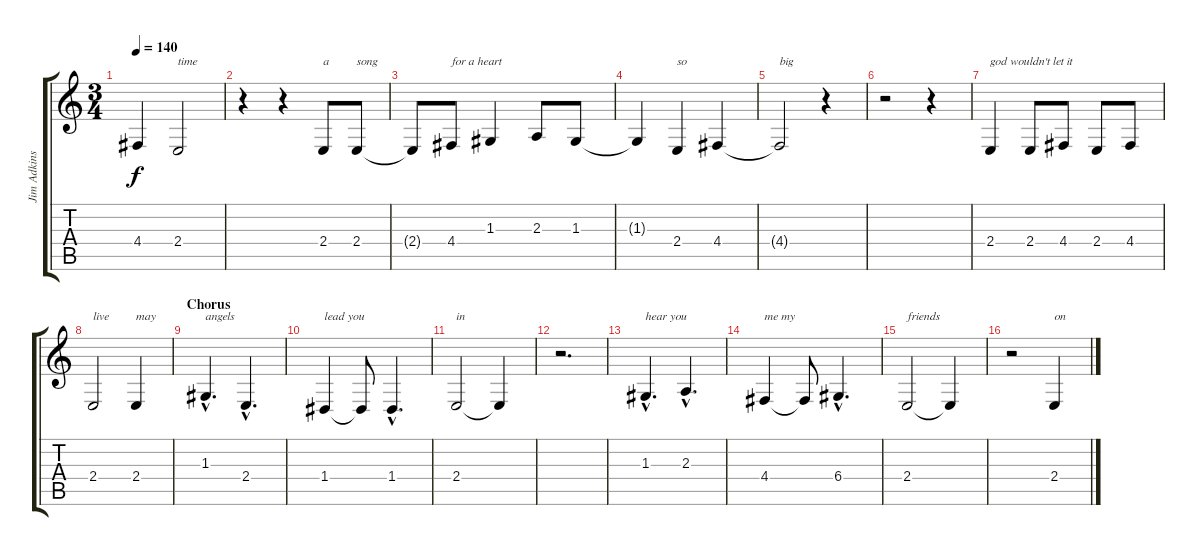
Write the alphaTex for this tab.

\track ("Jim Adkins - Voice I" "Jim Adkins") {instrument sopranosax}
\staff {score tabs}
\tuning (E4 B3 G3 D3 A2 E2) {hide}
\ts (3 4)
\tempo 140
\clef g2
\ks c
4.4{t}.4{dy f} 2.4.2{txt "time"} |
r.4 r.4 2.4.8{txt "a"} 2.4.8{txt "song"} |
2.4{t}.8 4.4.8{txt "for a heart"} 1.3.4 2.3.8 1.3.8 |
1.3{t}.4 2.4.4{txt "so"} 4.4.4 |
4.4{t}.2{txt "big"} r.4 |
r.2 r.4 |
2.4.4{txt "god wouldn't let it"} 2.4.8 4.4.8 2.4.8 4.4.8 |
2.4.2{txt "live"} 2.4.4{txt "may" volume 16 instrument sopranosax} |
\section ("" "Chorus")
1.3{hac}.4{d txt "angels"} 2.4{hac}.4{d} |
1.4.4{txt "lead you"} 1.4{t}.8 1.4{hac}.4{d} |
2.4.2{txt "in"} 2.4{t}.4 |
r.2{d} |
1.3{hac}.4{d txt "hear you"} 2.3{hac}.4{d} |
4.4.4{txt "me my"} 4.4{t}.8 6.4{hac}.4{d} |
2.4.2{txt "friends"} 2.4{t}.4 |
r.2 2.4.4{txt "on"}
